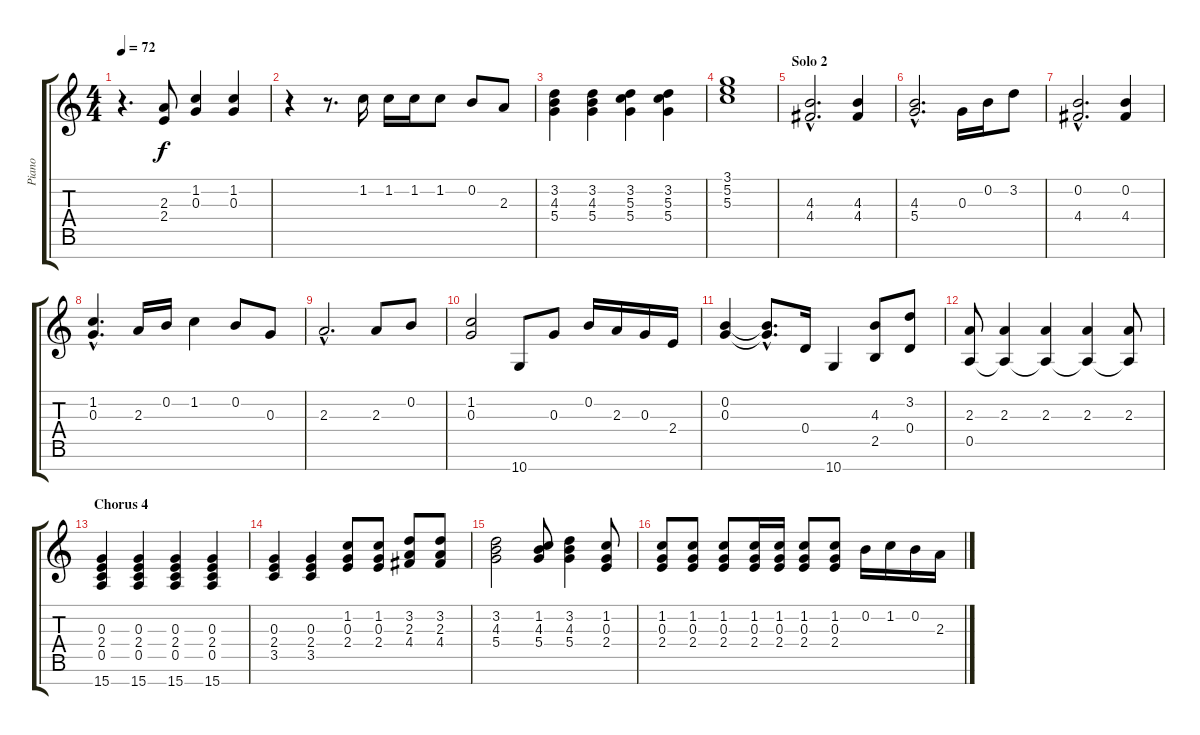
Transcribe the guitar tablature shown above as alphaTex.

\track ("Piano" "Piano") {instrument brightacousticpiano}
\staff {score tabs}
\tuning (E5 B4 G4 D4 A3 F2 A2) {hide}
\ts (4 4)
\tempo 72
\clef g2
\ks c
r.4{d dy f} (2.3 2.4).8 (1.2 0.3).4 (1.2 0.3).4 |
r.4 r.8{d} 1.2.16 1.2.16 1.2.16 1.2.8 0.2.8 2.3.8 |
(3.2 4.3 5.4).4 (3.2 4.3 5.4).4 (3.2 5.3 5.4).4 (3.2 5.3 5.4).4 |
(3.1 5.2 5.3).1 |
\section ("" "Solo 2")
(4.3{hac} 4.4{hac}).2{d} (4.3 4.4).4 |
(4.3{hac} 5.4{hac}).2{d} 0.3.16 0.2.16 3.2.8 |
(0.2{hac} 4.4{hac}).2{d} (0.2 4.4).4 |
(1.2{hac} 0.3{hac}).4{d} 2.3.16 0.2.16 1.2.4 0.2.8 0.3.8 |
2.3{hac}.2{d} 2.3.8 0.2.8 |
(1.2 0.3).2 10.7.8 0.3.8 0.2.16 2.3.16 0.3.16 2.4.16 |
(0.2 0.3).4 (0.2{hac t} 0.3{hac t}).8{d} 0.4.16 10.7.4 (4.3 2.5).8 (3.2 0.4).8 |
(2.3 0.5).8 (2.3 0.5{t}).4 (2.3 0.5{t}).4 (2.3 0.5{t}).4 (2.3 0.5{t}).8 |
\section ("" "Chorus 4")
(0.3 2.4 0.5 15.7).4 (0.3 2.4 0.5 15.7).4 (0.3 2.4 0.5 15.7).4 (0.3 2.4 0.5 15.7).4 |
(0.3 2.4 3.5).4 (0.3 2.4 3.5).4 (1.2 0.3 2.4).8 (1.2 0.3 2.4).8 (3.2 2.3 4.4).8 (3.2 2.3 4.4).8 |
(3.2 4.3 5.4).2 (1.2 4.3 5.4).8 (3.2 4.3 5.4).4 (1.2 0.3 2.4).8 |
(1.2 0.3 2.4).8 (1.2 0.3 2.4).8 (1.2 0.3 2.4).8 (1.2 0.3 2.4).16 (1.2 0.3 2.4).16 (1.2 0.3 2.4).8 (1.2 0.3 2.4).8 0.2.16 1.2.16 0.2.16 2.3.16
